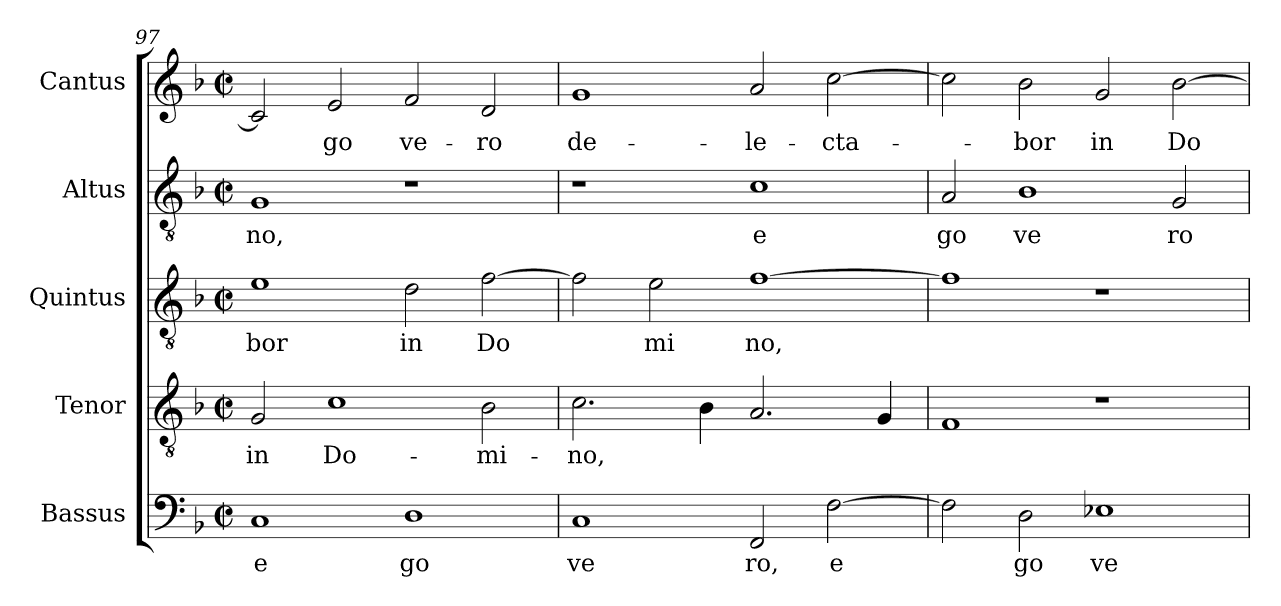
**kern	**text	**kern	**text	**kern	**text	**kern	**text	**kern	**text
*part5	*part5	*part4	*part4	*part3	*part3	*part2	*part2	*part1	*part1
*staff5	*staff5	*staff4	*staff4	*staff3	*staff3	*staff2	*staff2	*staff1	*staff1
*I"Bassus	*	*I"Tenor	*	*I"Quintus	*	*I"Altus	*	*I"Cantus	*
*clefF4	*	*clefGv2	*	*clefGv2	*	*clefGv2	*	*clefG2	*
*k[b-]	*	*k[b-]	*	*k[b-]	*	*k[b-]	*	*k[b-]	*
*F:	*	*F:	*	*F:	*	*F:	*	*F:	*
*M2/2	*	*M2/2	*	*M2/2	*	*M2/2	*	*M2/2	*
*met(c|)	*	*met(c|)	*	*met(c|)	*	*met(c|)	*	*met(c|)	*
=97	=97	=97	=97	=97	=97	=97	=97	=97	=97
!	!LO:LY:b:cj	!	!LO:LY:b:cj	!	!LO:LY:b:cj	!	!LO:LY:b:cj	!	!
1C	e	2G/	in	1e	bor	1G	no,	2c/]	.
!	!	!	!LO:LY:b:cj	!	!	!	!	!	!LO:LY:b:cj
.	.	1c	Do-	.	.	.	.	2e/	-go
!	!LO:LY:b:cj	!	!	!	!LO:LY:b:cj	!	!	!	!LO:LY:b:cj
1D	go	.	.	2d\	in	1r	.	2f/	ve-
!	!	!	!LO:LY:b:cj	!	!LO:LY:b	!	!	!	!LO:LY:b:cj
.	.	2B-\	-mi-	[>2f\	Do	.	.	2d/	-ro
=98	=98	=98	=98	=98	=98	=98	=98	=98	=98
!	!LO:LY:b:cj	!	!LO:LY:b	!	!	!	!	!	!LO:LY:b:cj
1C	ve	2.c\	-no,	2f\]	.	1r	.	1g	de-
!	!	!	!	!	!LO:LY:b:cj	!	!	!	!
.	.	.	.	2e\	mi	.	.	.	.
.	.	4B-\	.	.	.	.	.	.	.
!	!LO:LY:b:cj	!	!	!	!LO:LY:b:cj	!	!LO:LY:b:cj	!	!LO:LY:b:cj
2FF/	ro,	2.A/	.	[>1f	no,	1c	e	2a/	-le-
!	!LO:LY:b:cj	!	!	!	!	!	!	!	!LO:LY:b
[>2F\	e	.	.	.	.	.	.	[>2cc\	-cta-
.	.	4G/	.	.	.	.	.	.	.
=99	=99	=99	=99	=99	=99	=99	=99	=99	=99
!	!	!	!	!	!	!	!LO:LY:b:cj	!	!
2F\]	.	1F	.	1f]	.	2A/	go	2cc\]	.
!	!LO:LY:b:cj	!	!	!	!	!	!LO:LY:b:cj	!	!LO:LY:b:cj
2D\	go	.	.	.	.	1B-	ve	2b-\	-bor
!	!LO:LY:b:cj	!	!	!	!	!	!	!	!LO:LY:b:cj
1E-X	ve	1r	.	1r	.	.	.	2g/	in
!	!	!	!	!	!	!	!LO:LY:b:cj	!	!LO:LY:b
.	.	.	.	.	.	2G/	ro	[>2b-\	Do-
=	=	=	=	=	=	=	=	=	=
*-	*-	*-	*-	*-	*-	*-	*-	*-	*-
